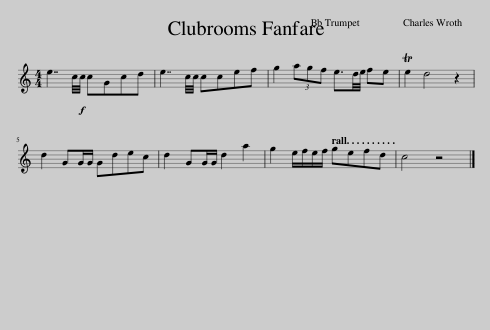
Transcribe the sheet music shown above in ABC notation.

X:1
L:1/8
M:4/4
I:linebreak $
K:none
V:1 treble transpose=-2
V:1
[K:C]!f! e7/2 c/4c/4 cGcd | e7/2 c/4c/4 ccef | g2 (3agf e3/2d/4e/4 fe | Te2 d4 z2 |$ d2 GG/G/ Gdec | %5
 d2 GG/G/ d2 a2 | g2 e/f/e/f/[Q:1/4=72] gefd | c4 z4 |] %8
